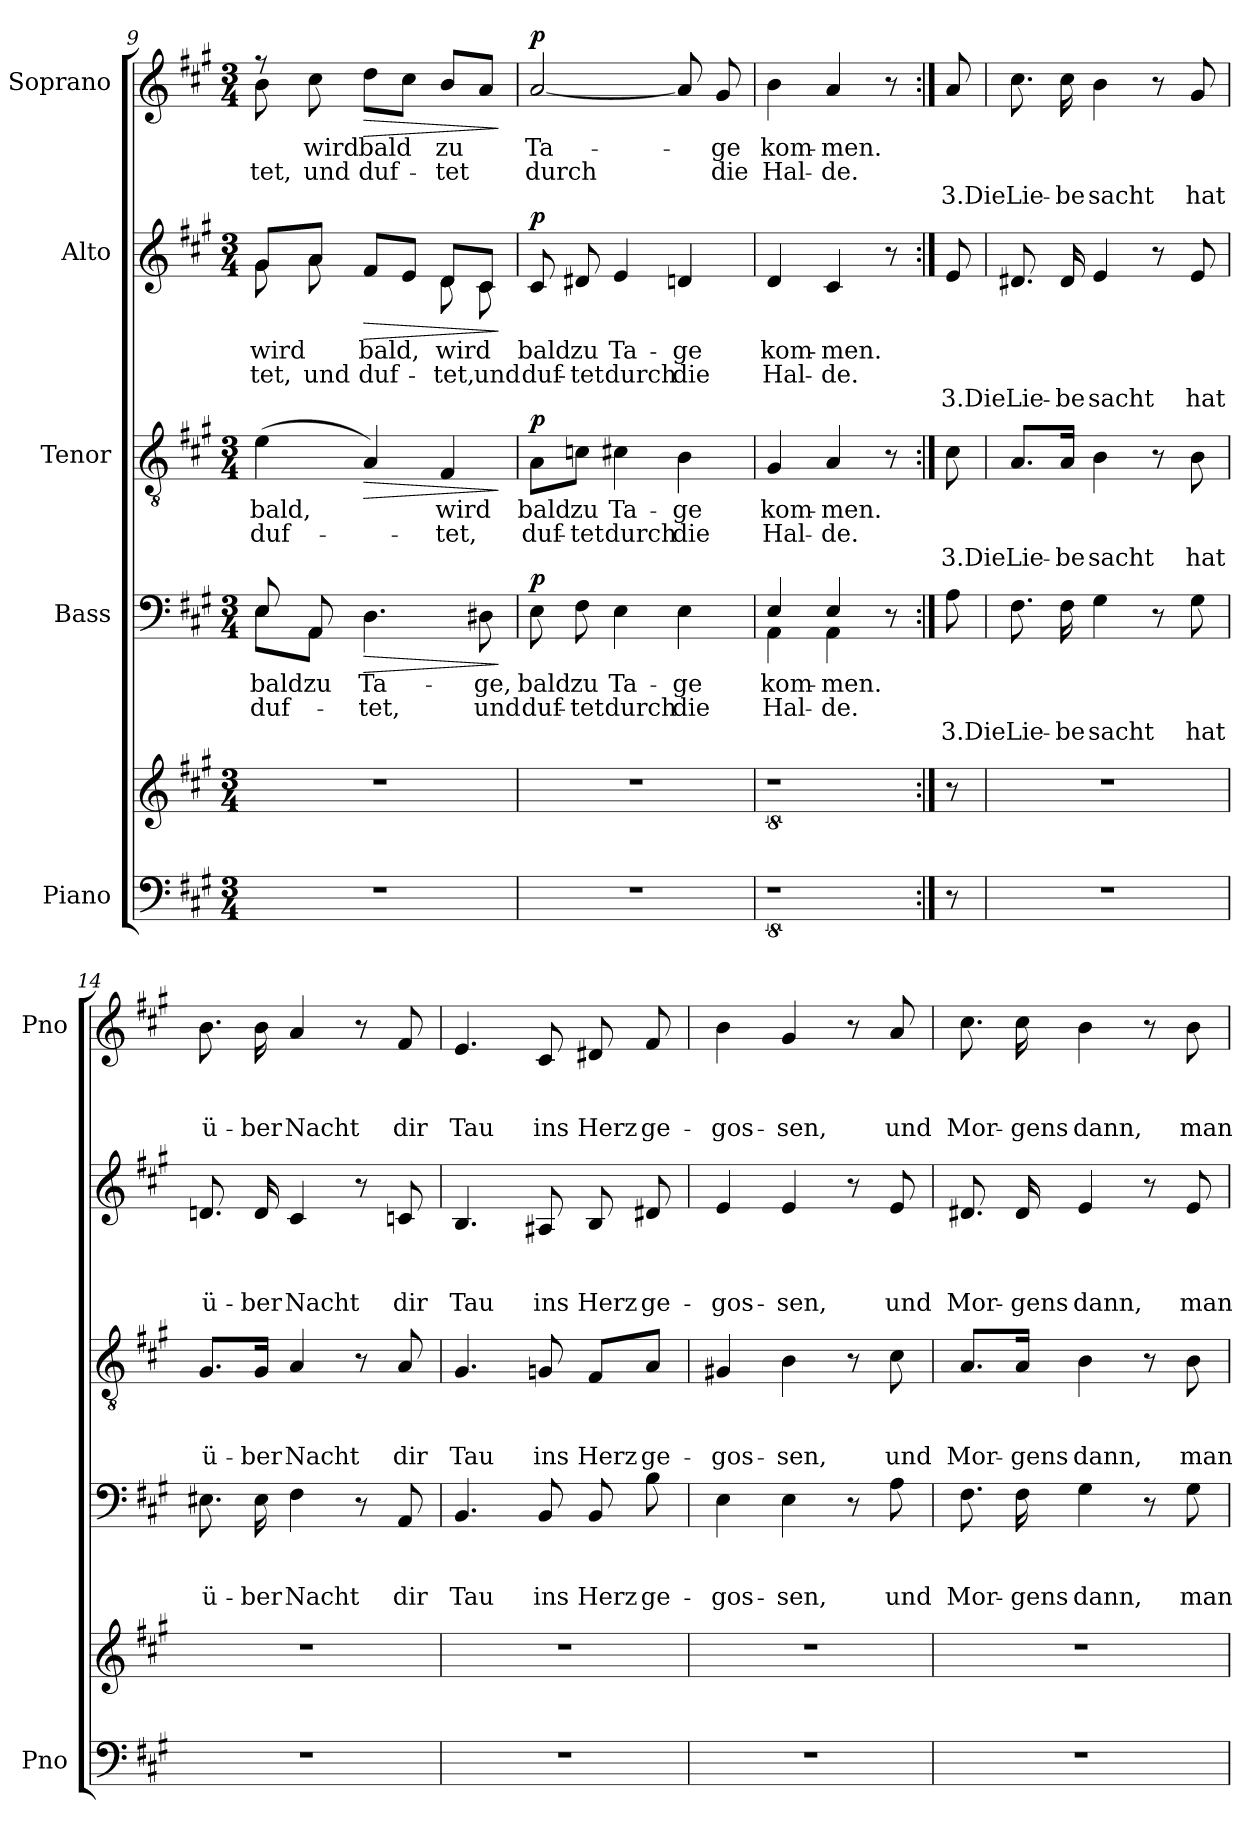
**kern	**kern	**kern	**text	**text	**text	**dynam	**kern	**text	**text	**text	**dynam	**kern	**text	**text	**text	**dynam	**kern	**text	**text	**text	**dynam
*part5	*part5	*part4	*part4	*part4	*part4	*part4	*part3	*part3	*part3	*part3	*part3	*part2	*part2	*part2	*part2	*part2	*part1	*part1	*part1	*part1	*part1
*staff6	*staff5	*staff4	*staff4	*staff4	*staff4	*staff4	*staff3	*staff3	*staff3	*staff3	*staff3	*staff2	*staff2	*staff2	*staff2	*staff2	*staff1	*staff1	*staff1	*staff1	*staff1
*I"Piano	*	*I"Bass	*	*	*	*	*I"Tenor	*	*	*	*	*I"Alto	*	*	*	*	*I"Soprano	*	*	*	*
*I'Pno	*	*	*	*	*	*	*	*	*	*	*	*	*	*	*	*	*I'Pno	*	*	*	*
!!LO:PB:g=z
*clefF4	*clefG2	*clefF4	*	*	*	*	*clefGv2	*	*	*	*	*clefG2	*	*	*	*	*clefG2	*	*	*	*
*k[f#c#g#]	*k[f#c#g#]	*k[f#c#g#]	*	*	*	*	*k[f#c#g#]	*	*	*	*	*k[f#c#g#]	*	*	*	*	*k[f#c#g#]	*	*	*	*
*A:	*A:	*A:	*	*	*	*	*A:	*	*	*	*	*A:	*	*	*	*	*A:	*	*	*	*
*M3/4	*M3/4	*M3/4	*	*	*	*	*M3/4	*	*	*	*	*M3/4	*	*	*	*	*M3/4	*	*	*	*
=9	=9	=9	=9	=9	=9	=9	=9	=9	=9	=9	=9	=9	=9	=9	=9	=9	=9	=9	=9	=9	=9
*	*	*^	*	*	*	*	*	*	*	*	*	*^	*	*	*	*	*^	*	*	*	*
2.r	2.r	8E\L	8E/	bald	duf-	.	.	(4e\	bald,	duf-	.	.	8g#\	8g#/L	wird	-tet,	.	.	8b\	8ree	.	-tet,	.	.
.	.	8AA\J	8AA/	zu	.	.	.	.	.	.	.	.	8a\	8a/J	.	und	.	.	8cc#\	2ryy	wird	und	.	.
!	!	!	!	!	!	!	!LO:HP:b	!	!	!	!	!LO:HP:b	!	!	!	!	!	!LO:HP:b	!	!	!	!	!	!LO:HP:b
.	.	4.D\	2ryy	Ta-	-tet,	.	>	4A/)	.	.	.	>	8f#/L	4ryy	bald,	duf-	.	>	8dd\L	.	bald	duf-	.	>
.	.	.	.	.	.	.	.	.	.	.	.	.	8e/J	.	.	.	.	.	8cc#\J	.	.	.	.	.
.	.	.	.	.	.	.	.	4F#/	wird	-tet,	.	.	8d\	8d/L	wird	-tet,	.	.	8b/L	.	zu	-tet	.	.
.	.	8D#X\	.	-ge,	und	.	.	.	.	.	.	.	8c#\	8c#/J	.	und	.	.	8a/J	8ryy	.	.	.	.
*	*	*	*	*	*	*	*	*	*	*	*	*	*v	*v	*	*	*	*	*	*	*	*	*	*
*	*	*v	*v	*	*	*	*	*	*	*	*	*	*	*	*	*	*	*v	*v	*	*	*	*
.	.	.	.	.	.	]	.	.	.	.	]	.	.	.	.	]	.	.	.	.	]
=10	=10	=10	=10	=10	=10	=10	=10	=10	=10	=10	=10	=10	=10	=10	=10	=10	=10	=10	=10	=10	=10
!	!	!	!	!	!	!LO:DY:a	!	!	!	!	!LO:DY:a	!	!	!	!	!LO:DY:a	!	!	!	!	!LO:DY:a
2.r	2.r	8E\	bald	duf-	.	p	8A\L	bald	duf-	.	p	8c#/	bald	duf-	.	p	[2a/	Ta-	durch	.	p
.	.	8F#\	zu	-tet	.	.	8cn\J	zu	-tet	.	.	8d#X/	zu	-tet	.	.	.	.	.	.	.
.	.	4E\	Ta-	durch	.	.	4c#X\	Ta-	durch	.	.	4e/	Ta-	durch	.	.	.	.	.	.	.
.	.	4E\	-ge	die	.	.	4B\	-ge	die	.	.	4dn/	-ge	die	.	.	8a/]	.	.	.	.
.	.	.	.	.	.	.	.	.	.	.	.	.	.	.	.	.	8g#/	-ge	die	.	.
=11	=11	=11	=11	=11	=11	=11	=11	=11	=11	=11	=11	=11	=11	=11	=11	=11	=11	=11	=11	=11	=11
*	*	*^	*	*	*	*	*	*	*	*	*	*	*	*	*	*	*	*	*	*	*
8%5r	8%5r	4E/	4AA\	kom-	Hal-	.	.	4G#/	kom-	Hal-	.	.	4d/	kom-	Hal-	.	.	4b\	kom-	Hal-	.	.
.	.	4E/	4AA\	-men.	-de.	.	.	4A/	-men.	-de.	.	.	4c#/	-men.	-de.	.	.	4a/	-men.	-de.	.	.
.	.	8r	8ryy	.	.	.	.	8r	.	.	.	.	8r	.	.	.	.	8r	.	.	.	.
*	*	*v	*v	*	*	*	*	*	*	*	*	*	*	*	*	*	*	*	*	*	*	*
=12:|!	=12:|!	=12:|!	=12:|!	=12:|!	=12:|!	=12:|!	=12:|!	=12:|!	=12:|!	=12:|!	=12:|!	=12:|!	=12:|!	=12:|!	=12:|!	=12:|!	=12:|!	=12:|!	=12:|!	=12:|!	=12:|!
8r	8r	8A\	.	.	3.Die	.	8c#\	.	.	3.Die	.	8e/	.	.	3.Die	.	8a/	.	.	3.Die	.
=13	=13	=13	=13	=13	=13	=13	=13	=13	=13	=13	=13	=13	=13	=13	=13	=13	=13	=13	=13	=13	=13
2.r	2.r	8.F#\	.	.	Lie-	.	8.A/L	.	.	Lie-	.	8.d#X/	.	.	Lie-	.	8.cc#\	.	.	Lie-	.
.	.	16F#\	.	.	-be	.	16A/Jk	.	.	-be	.	16d#/	.	.	-be	.	16cc#\	.	.	-be	.
.	.	4G#\	.	.	sacht	.	4B\	.	.	sacht	.	4e/	.	.	sacht	.	4b\	.	.	sacht	.
.	.	8r	.	.	.	.	8r	.	.	.	.	8r	.	.	.	.	8r	.	.	.	.
.	.	8G#\	.	.	hat	.	8B\	.	.	hat	.	8e/	.	.	hat	.	8g#/	.	.	hat	.
=14	=14	=14	=14	=14	=14	=14	=14	=14	=14	=14	=14	=14	=14	=14	=14	=14	=14	=14	=14	=14	=14
2.r	2.r	8.E#X\	.	.	ü-	.	8.G#/L	.	.	ü-	.	8.dn/	.	.	ü-	.	8.b\	.	.	ü-	.
.	.	16E#\	.	.	-ber	.	16G#/Jk	.	.	-ber	.	16d/	.	.	-ber	.	16b\	.	.	-ber	.
.	.	4F#\	.	.	Nacht	.	4A/	.	.	Nacht	.	4c#/	.	.	Nacht	.	4a/	.	.	Nacht	.
.	.	8r	.	.	.	.	8r	.	.	.	.	8r	.	.	.	.	8r	.	.	.	.
.	.	8AA/	.	.	dir	.	8A/	.	.	dir	.	8cn/	.	.	dir	.	8f#/	.	.	dir	.
!!LO:LB:g=z
=15	=15	=15	=15	=15	=15	=15	=15	=15	=15	=15	=15	=15	=15	=15	=15	=15	=15	=15	=15	=15	=15
2.r	2.r	4.BB/	.	.	Tau	.	4.G#/	.	.	Tau	.	4.B/	.	.	Tau	.	4.e/	.	.	Tau	.
.	.	8BB/	.	.	ins	.	8Gn/	.	.	ins	.	8A#X/	.	.	ins	.	8c#/	.	.	ins	.
.	.	8BB/	.	.	Herz	.	8F#/L	.	.	Herz	.	8B/	.	.	Herz	.	8d#X/	.	.	Herz	.
.	.	8B\	.	.	ge-	.	8A/J	.	.	ge-	.	8d#X/	.	.	ge-	.	8f#/	.	.	ge-	.
=16	=16	=16	=16	=16	=16	=16	=16	=16	=16	=16	=16	=16	=16	=16	=16	=16	=16	=16	=16	=16	=16
2.r	2.r	4E\	.	.	-gos-	.	4G#X/	.	.	-gos-	.	4e/	.	.	-gos-	.	4b\	.	.	-gos-	.
.	.	4E\	.	.	-sen,	.	4B\	.	.	-sen,	.	4e/	.	.	-sen,	.	4g#/	.	.	-sen,	.
.	.	8r	.	.	.	.	8r	.	.	.	.	8r	.	.	.	.	8r	.	.	.	.
.	.	8A\	.	.	und	.	8c#\	.	.	und	.	8e/	.	.	und	.	8a/	.	.	und	.
=17	=17	=17	=17	=17	=17	=17	=17	=17	=17	=17	=17	=17	=17	=17	=17	=17	=17	=17	=17	=17	=17
2.r	2.r	8.F#\	.	.	Mor-	.	8.A/L	.	.	Mor-	.	8.d#X/	.	.	Mor-	.	8.cc#\	.	.	Mor-	.
.	.	16F#\	.	.	-gens	.	16A/Jk	.	.	-gens	.	16d#/	.	.	-gens	.	16cc#\	.	.	-gens	.
.	.	4G#\	.	.	dann,	.	4B\	.	.	dann,	.	4e/	.	.	dann,	.	4b\	.	.	dann,	.
.	.	8r	.	.	.	.	8r	.	.	.	.	8r	.	.	.	.	8r	.	.	.	.
.	.	8G#\	.	.	man	.	8B\	.	.	man	.	8e/	.	.	man	.	8b\	.	.	man	.
=	=	=	=	=	=	=	=	=	=	=	=	=	=	=	=	=	=	=	=	=	=
*-	*-	*-	*-	*-	*-	*-	*-	*-	*-	*-	*-	*-	*-	*-	*-	*-	*-	*-	*-	*-	*-
